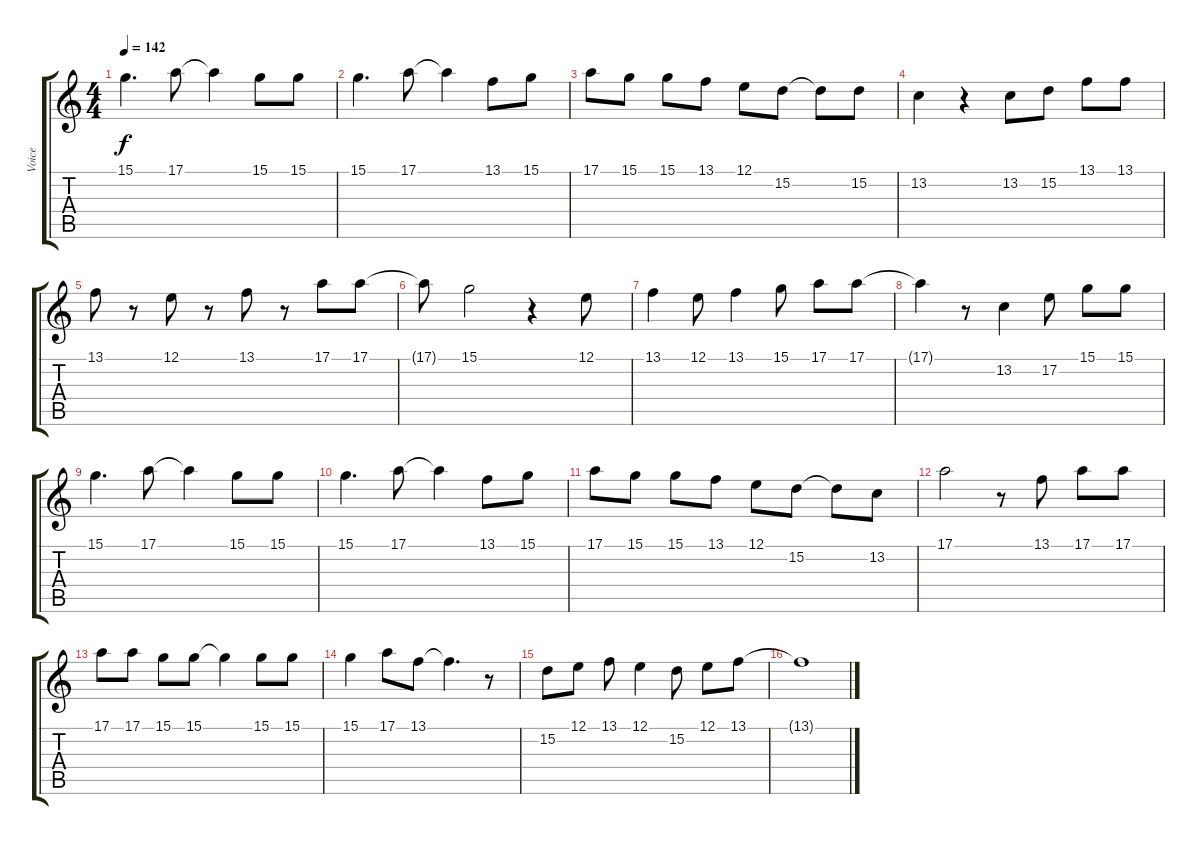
\track ("Voice" "Voice") {instrument sopranosax}
\staff {score tabs}
\tuning (E4 B3 G3 D3 A2 E2) {hide}
\ts (4 4)
\tempo 142
\clef g2
\ks c
15.1.4{d dy f} 17.1.8 17.1{t}.4 15.1.8 15.1.8 |
15.1.4{d} 17.1.8 17.1{t}.4 13.1.8 15.1.8 |
17.1.8 15.1.8 15.1.8 13.1.8 12.1.8 15.2.8 15.2{t}.8 15.2.8 |
13.2.4 r.4 13.2.8 15.2.8 13.1.8 13.1.8 |
13.1.8 r.8 12.1.8 r.8 13.1.8 r.8 17.1.8 17.1.8 |
17.1{t}.8 15.1.2 r.4 12.1.8 |
13.1.4 12.1.8 13.1.4 15.1.8 17.1.8 17.1.8 |
17.1{t}.4 r.8 13.2.4 17.2.8 15.1.8 15.1.8 |
15.1.4{d} 17.1.8 17.1{t}.4 15.1.8 15.1.8 |
15.1.4{d} 17.1.8 17.1{t}.4 13.1.8 15.1.8 |
17.1.8 15.1.8 15.1.8 13.1.8 12.1.8 15.2.8 15.2{t}.8 13.2.8 |
17.1.2 r.8 13.1.8 17.1.8 17.1.8 |
17.1.8 17.1.8 15.1.8 15.1.8 15.1{t}.4 15.1.8 15.1.8 |
15.1.4 17.1.8 13.1.8 13.1{t}.4{d} r.8 |
15.2.8 12.1.8 13.1.8 12.1.4 15.2.8 12.1.8 13.1.8 |
13.1{t}.1
